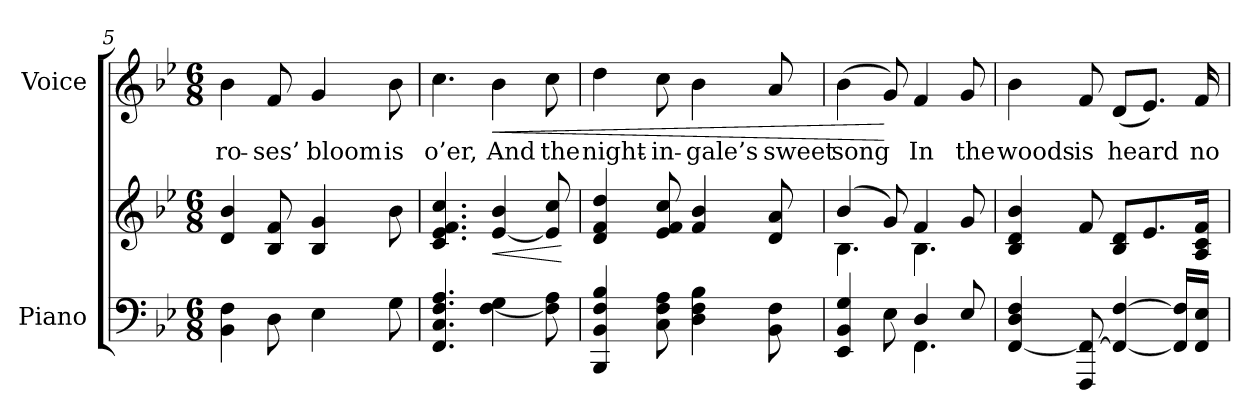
**kern	**kern	**dynam	**kern	**text	**dynam
*part2	*part2	*part2	*part1	*part1	*part1
*staff3	*staff2	*staff2/3	*staff1	*staff1	*staff1
*I"Piano	*	*	*I"Voice	*	*
*I'Pno	*	*	*	*	*
*clefF4	*clefG2	*	*clefG2	*	*
*k[b-e-]	*k[b-e-]	*	*k[b-e-]	*	*
*M6/8	*M6/8	*	*M6/8	*	*
=5	=5	=5	=5	=5	=5
4BB-\ 4F\	4d/ 4b-/	.	4b-\	ro-	.
8D\	8B-/ 8f/	.	8f/	-ses’	.
4E-\	4B-/ 4g/	.	4g/	bloom	.
8G\	8b-\	.	8b-\	is	.
=6	=6	=6	=6	=6	=6
4.FF/ 4.C/ 4.F/ 4.A/	4.c/ 4.e-/ 4.f/ 4.cc/	.	4.cc\	o’er,	.
!	!	!LO:HP:b	!	!	!LO:HP:b
[4F\ 4G\	[4e-/ 4b-/	<	4b-\	And	<
8F\] 8A\	8e-/] 8cc/	.	8cc\	the	.
.	.	[	.	.	.
=7	=7	=7	=7	=7	=7
4BBB-/ 4BB-/ 4F/ 4B-/	4d/ 4f/ 4dd/	.	4dd\	night-	.
8C\ 8F\ 8A\	8e-/ 8f/ 8cc/	.	8cc\	-in-	.
4D\ 4F\ 4B-\	4f/ 4b-/	.	4b-\	-gale’s	.
8BB-\ 8F\	8d/ 8a/	.	8a/	sweet	.
=8	=8	=8	=8	=8	=8
*^	*^	*	*	*	*
4EE-/ 4BB-/ 4G/	4.ryy	(4b-/	4.B-\	.	(4b-\	song	.
8E-\	.	8g/)	.	.	8g/)	.	[
4D/	4.FF\	4f/	4.B-\	.	4f/	In	.
8E-/	.	8g/	.	.	8g/	the	.
*v	*v	*	*	*	*	*	*
*	*v	*v	*	*	*	*
=9	=9	=9	=9	=9	=9
[4FF/ 4D/ 4F/	4B-/ 4d/ 4b-/	.	4b-\	woods	.
8FFF/ 8FF/_	8f/	.	8f/	is	.
4FF/_ [4F/	8B-/ 8d/L	.	(8d/L	heard	.
.	8.e-/	.	8.e-/J)	.	.
16FF/] 16F/]LL	.	.	.	.	.
16FF/ 16E-/JJ	16A/ 16c/ 16f/Jk	.	16f/	no	.
=	=	=	=	=	=
*-	*-	*-	*-	*-	*-
